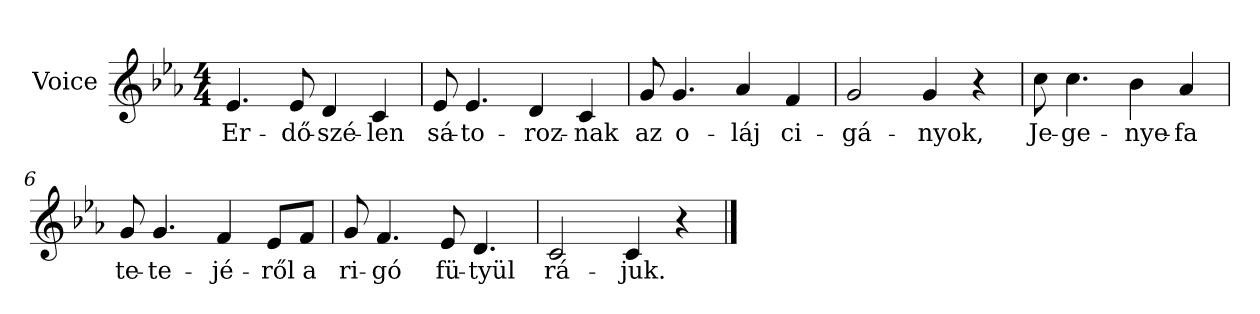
**kern	**text
*part1	*part1
*staff1	*staff1
*I"Voice	*
*clefG2	*
*k[b-e-a-]	*
*E-:	*
*M4/4	*
=1	=1
4.e-/	Er-
8e-/	-dő-
4d/	-szé-
4c/	-len
=2	=2
8e-/	sá-
4.e-/	-to-
4d/	-roz-
4c/	-nak
=3	=3
8g/	az
4.g/	o-
4a-/	-láj
4f/	ci-
=4	=4
2g/	-gá-
4g/	-nyok,
4r	.
=5	=5
8cc\	Je-
4.cc\	-ge-
4b-\	-nye-
4a-/	-fa
!!LO:LB:g=z
=6	=6
8g/	te-
4.g/	-te-
4f/	-jé-
8e-/L	-ről
8f/J	a
=7	=7
8g/	ri-
4.f/	-gó
8e-/	fü-
4.d/	-tyül
=8	=8
2c/	rá-
4c/	-juk.-
4r	.
==	==
*-	*-
